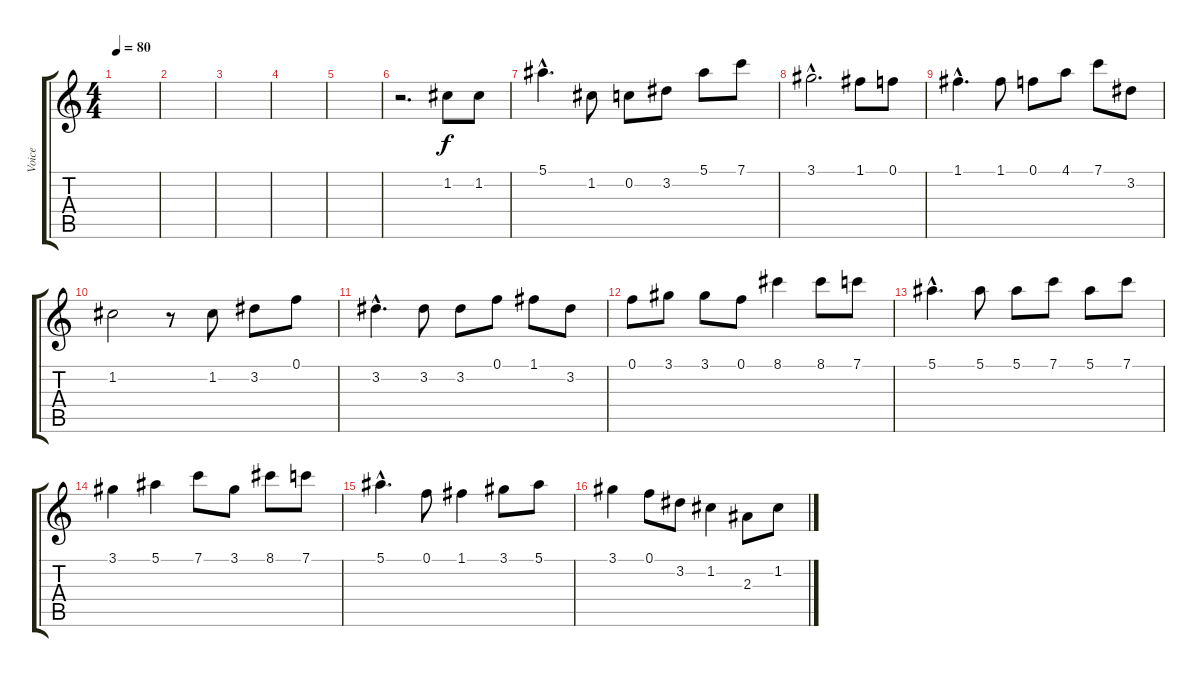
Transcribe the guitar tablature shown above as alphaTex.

\track ("Voice" "Voice") {instrument piccolo}
\staff {score tabs}
\tuning (F5 C5 Ab4 Eb4 Bb3 F3) {hide}
\ts (4 4)
\tempo 80
\clef g2
\ks c
|
|
|
|
|
r.2{d} 1.2.8 1.2.8 |
5.1{hac}.4{d} 1.2.8 0.2.8 3.2.8 5.1.8 7.1.8 |
3.1{hac}.2{d} 1.1.8 0.1.8 |
1.1{hac}.4{d} 1.1.8 0.1.8 4.1.8 7.1.8 3.2.8 |
1.2.2 r.8 1.2.8 3.2.8 0.1.8 |
3.2{hac}.4{d} 3.2.8 3.2.8 0.1.8 1.1.8 3.2.8 |
0.1.8 3.1.8 3.1.8 0.1.8 8.1.4 8.1.8 7.1.8 |
5.1{hac}.4{d} 5.1.8 5.1.8 7.1.8 5.1.8 7.1.8 |
3.1.4 5.1.4 7.1.8 3.1.8 8.1.8 7.1.8 |
5.1{hac}.4{d} 0.1.8 1.1.4 3.1.8 5.1.8 |
3.1.4 0.1.8 3.2.8 1.2.4 2.3.8 1.2.8
